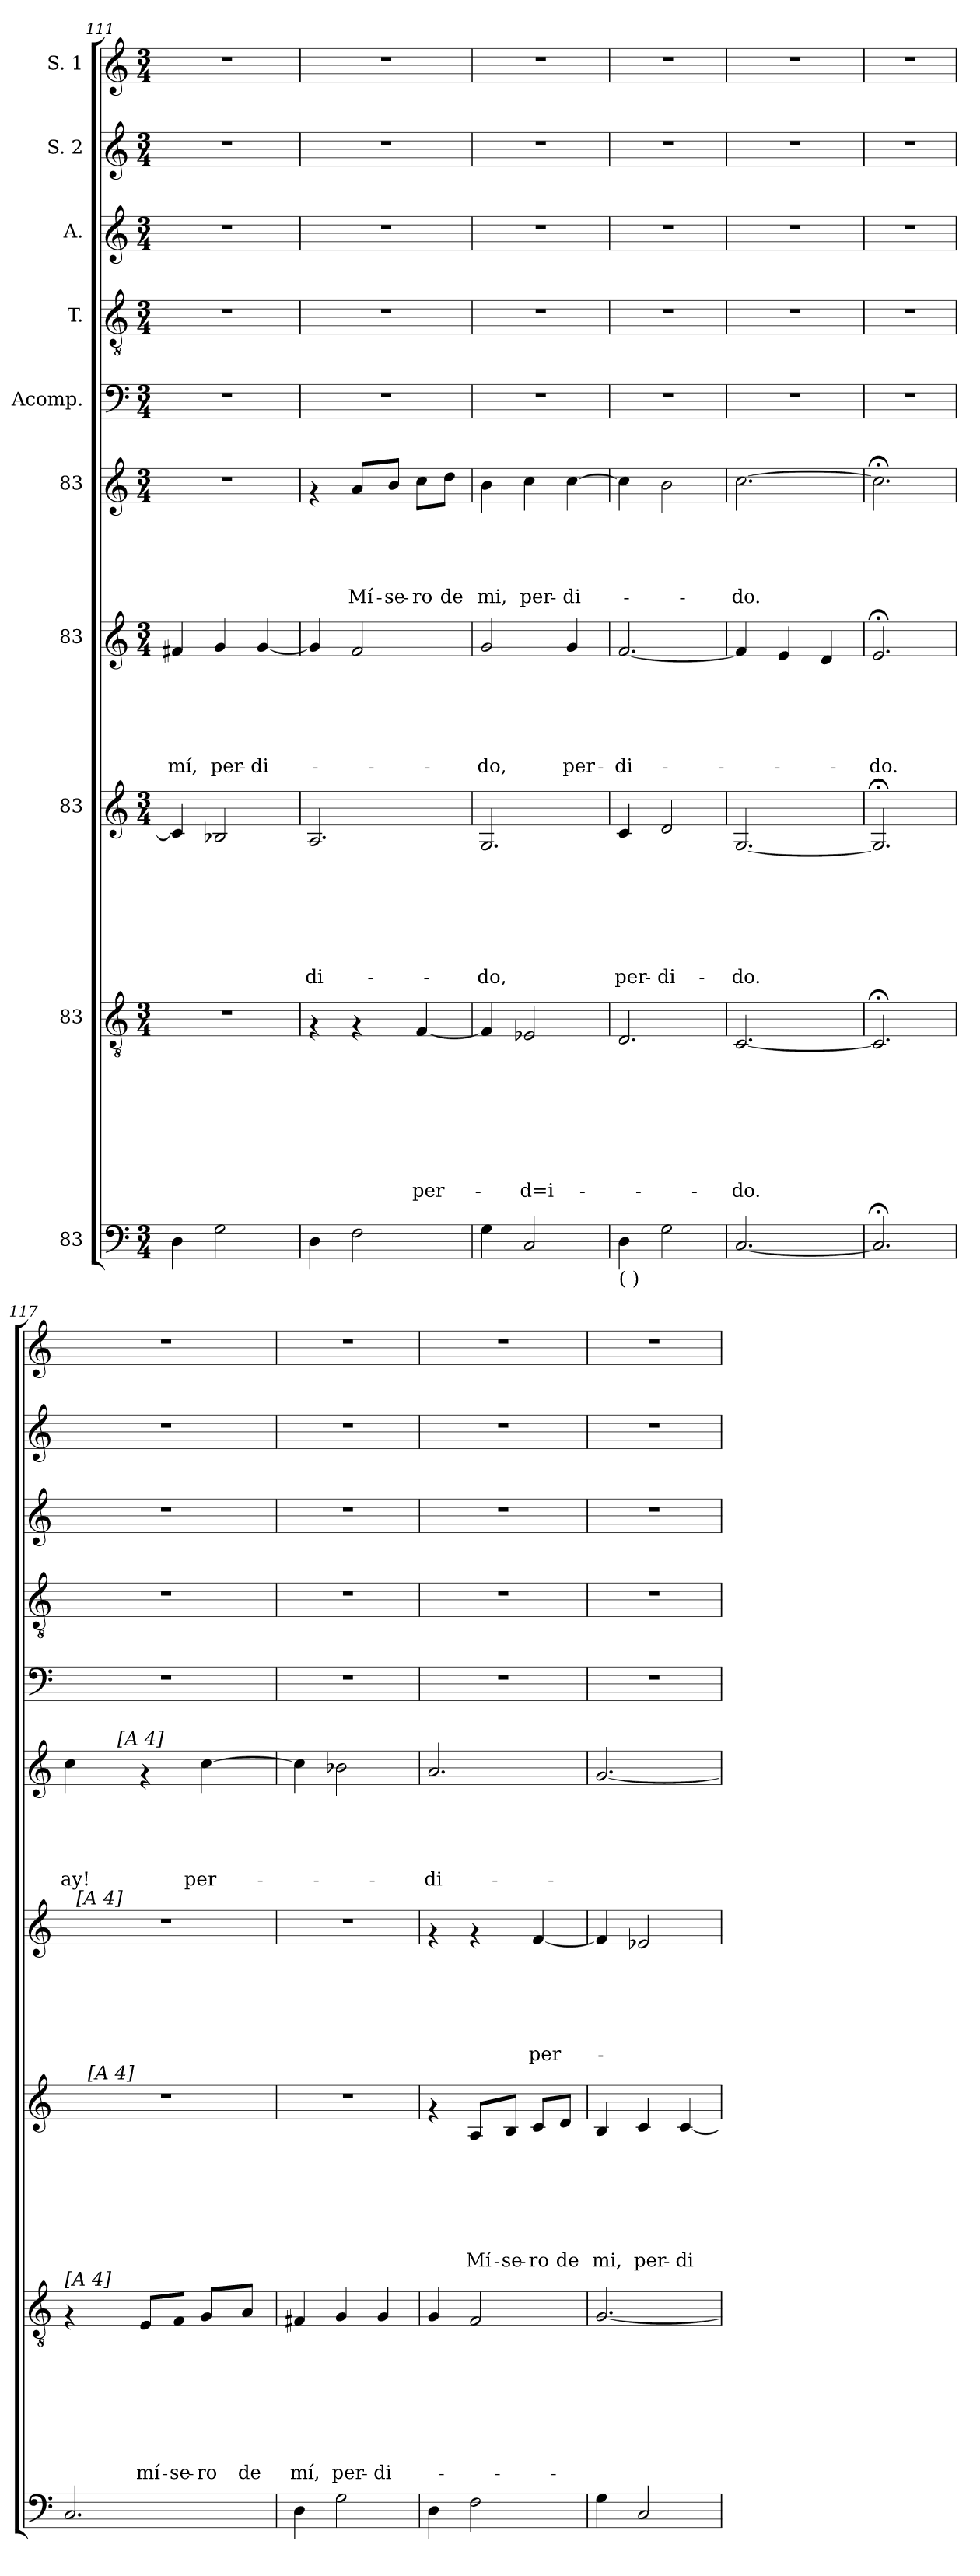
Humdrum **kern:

**kern	**kern	**text	**text	**text	**text	**text	**text	**text	**text	**kern	**text	**text	**text	**text	**text	**text	**text	**kern	**text	**text	**text	**text	**text	**text	**kern	**text	**text	**text	**text	**text	**kern	**kern	**kern	**kern	**kern
*part10	*part9	*part9	*part9	*part9	*part9	*part9	*part9	*part9	*part9	*part8	*part8	*part8	*part8	*part8	*part8	*part8	*part8	*part7	*part7	*part7	*part7	*part7	*part7	*part7	*part6	*part6	*part6	*part6	*part6	*part6	*part5	*part4	*part3	*part2	*part1
*staff10	*staff9	*staff9	*staff9	*staff9	*staff9	*staff9	*staff9	*staff9	*staff9	*staff8	*staff8	*staff8	*staff8	*staff8	*staff8	*staff8	*staff8	*staff7	*staff7	*staff7	*staff7	*staff7	*staff7	*staff7	*staff6	*staff6	*staff6	*staff6	*staff6	*staff6	*staff5	*staff4	*staff3	*staff2	*staff1
*I"83	*I"83	*	*	*	*	*	*	*	*	*I"83	*	*	*	*	*	*	*	*I"83	*	*	*	*	*	*	*I"83	*	*	*	*	*	*I"Acomp.	*I"T.	*I"A.	*I"S. 2	*I"S. 1
*clefF4	*clefGv2	*	*	*	*	*	*	*	*	*clefG2	*	*	*	*	*	*	*	*clefG2	*	*	*	*	*	*	*clefG2	*	*	*	*	*	*clefF4	*clefGv2	*clefG2	*clefG2	*clefG2
*k[]	*k[]	*	*	*	*	*	*	*	*	*k[]	*	*	*	*	*	*	*	*k[]	*	*	*	*	*	*	*k[]	*	*	*	*	*	*k[]	*k[]	*k[]	*k[]	*k[]
*C:	*C:	*	*	*	*	*	*	*	*	*C:	*	*	*	*	*	*	*	*C:	*	*	*	*	*	*	*C:	*	*	*	*	*	*C:	*C:	*C:	*C:	*C:
*M3/4	*M3/4	*	*	*	*	*	*	*	*	*M3/4	*	*	*	*	*	*	*	*M3/4	*	*	*	*	*	*	*M3/4	*	*	*	*	*	*M3/4	*M3/4	*M3/4	*M3/4	*M3/4
=111	=111	=111	=111	=111	=111	=111	=111	=111	=111	=111	=111	=111	=111	=111	=111	=111	=111	=111	=111	=111	=111	=111	=111	=111	=111	=111	=111	=111	=111	=111	=111	=111	=111	=111	=111
!	!	!	!	!	!	!	!	!	!	!	!	!	!	!	!	!	!	!	!	!	!	!	!	!LO:LY:b	!	!	!	!	!	!	!	!	!	!	!
4D\	2.r	.	.	.	.	.	.	.	.	4c/]	.	.	.	.	.	.	.	4f#X/	.	.	.	.	.	mí,	2.r	.	.	.	.	.	2.r	2.r	2.r	2.r	2.r
!	!	!	!	!	!	!	!	!	!	!	!	!	!	!	!	!	!	!	!	!	!	!	!	!LO:LY:b	!	!	!	!	!	!	!	!	!	!	!
2G\	.	.	.	.	.	.	.	.	.	2B-X/	.	.	.	.	.	.	.	4g/	.	.	.	.	.	per-	.	.	.	.	.	.	.	.	.	.	.
!	!	!	!	!	!	!	!	!	!	!	!	!	!	!	!	!	!	!	!	!	!	!	!	!LO:LY:b	!	!	!	!	!	!	!	!	!	!	!
.	.	.	.	.	.	.	.	.	.	.	.	.	.	.	.	.	.	[>4g/	.	.	.	.	.	-di-	.	.	.	.	.	.	.	.	.	.	.
=112	=112	=112	=112	=112	=112	=112	=112	=112	=112	=112	=112	=112	=112	=112	=112	=112	=112	=112	=112	=112	=112	=112	=112	=112	=112	=112	=112	=112	=112	=112	=112	=112	=112	=112	=112
!	!	!	!	!	!	!	!	!	!	!	!	!	!	!	!	!	!LO:LY:b	!	!	!	!	!	!	!	!	!	!	!	!	!	!	!	!	!	!
4D\	4rF	.	.	.	.	.	.	.	.	2.A/	.	.	.	.	.	.	-di-	4g/]	.	.	.	.	.	.	4rf	.	.	.	.	.	2.r	2.r	2.r	2.r	2.r
!	!	!	!	!	!	!	!	!	!	!	!	!	!	!	!	!	!	!	!	!	!	!	!	!	!	!	!	!	!	!LO:LY:b	!	!	!	!	!
2F\	4rF	.	.	.	.	.	.	.	.	.	.	.	.	.	.	.	.	2f/	.	.	.	.	.	.	8a/L	.	.	.	.	Mí-	.	.	.	.	.
!	!	!	!	!	!	!	!	!	!	!	!	!	!	!	!	!	!	!	!	!	!	!	!	!	!	!	!	!	!	!LO:LY:b	!	!	!	!	!
.	.	.	.	.	.	.	.	.	.	.	.	.	.	.	.	.	.	.	.	.	.	.	.	.	8b/J	.	.	.	.	-se-	.	.	.	.	.
!	!	!	!	!	!	!	!	!	!LO:LY:b	!	!	!	!	!	!	!	!	!	!	!	!	!	!	!	!	!	!	!	!	!LO:LY:b	!	!	!	!	!
.	[>4F/	.	.	.	.	.	.	.	per-	.	.	.	.	.	.	.	.	.	.	.	.	.	.	.	8cc\L	.	.	.	.	-ro	.	.	.	.	.
!	!	!	!	!	!	!	!	!	!	!	!	!	!	!	!	!	!	!	!	!	!	!	!	!	!	!	!	!	!	!LO:LY:b	!	!	!	!	!
.	.	.	.	.	.	.	.	.	.	.	.	.	.	.	.	.	.	.	.	.	.	.	.	.	8dd\J	.	.	.	.	de	.	.	.	.	.
=113	=113	=113	=113	=113	=113	=113	=113	=113	=113	=113	=113	=113	=113	=113	=113	=113	=113	=113	=113	=113	=113	=113	=113	=113	=113	=113	=113	=113	=113	=113	=113	=113	=113	=113	=113
!	!	!	!	!	!	!	!	!	!	!	!	!	!	!	!	!	!LO:LY:b	!	!	!	!	!	!	!LO:LY:b	!	!	!	!	!	!LO:LY:b	!	!	!	!	!
4G\	4F/]	.	.	.	.	.	.	.	.	2.G/	.	.	.	.	.	.	-do,	2g/	.	.	.	.	.	-do,	4b\	.	.	.	.	mi,	2.r	2.r	2.r	2.r	2.r
!	!	!	!	!	!	!	!	!	!LO:LY:b	!	!	!	!	!	!	!	!	!	!	!	!	!	!	!	!	!	!	!	!	!LO:LY:b	!	!	!	!	!
2C/	2E-X/	.	.	.	.	.	.	.	-d=i-	.	.	.	.	.	.	.	.	.	.	.	.	.	.	.	4cc\	.	.	.	.	per-	.	.	.	.	.
!	!	!	!	!	!	!	!	!	!	!	!	!	!	!	!	!	!	!	!	!	!	!	!	!LO:LY:b	!	!	!	!	!	!LO:LY:b	!	!	!	!	!
.	.	.	.	.	.	.	.	.	.	.	.	.	.	.	.	.	.	4g/	.	.	.	.	.	per-	[>4cc\	.	.	.	.	-di-	.	.	.	.	.
=114	=114	=114	=114	=114	=114	=114	=114	=114	=114	=114	=114	=114	=114	=114	=114	=114	=114	=114	=114	=114	=114	=114	=114	=114	=114	=114	=114	=114	=114	=114	=114	=114	=114	=114	=114
!LO:TX:b:t=( )	!	!	!	!	!	!	!	!	!	!	!	!	!	!	!	!	!	!	!	!	!	!	!	!	!	!	!	!	!	!	!	!	!	!	!
!	!	!	!	!	!	!	!	!	!	!	!	!	!	!	!	!	!LO:LY:b	!	!	!	!	!	!	!LO:LY:b	!	!	!	!	!	!	!	!	!	!	!
4D\	2.D/	.	.	.	.	.	.	.	.	4c/	.	.	.	.	.	.	per-	[>2.f/	.	.	.	.	.	-di-	4cc\]	.	.	.	.	.	2.r	2.r	2.r	2.r	2.r
!	!	!	!	!	!	!	!	!	!	!	!	!	!	!	!	!	!LO:LY:b	!	!	!	!	!	!	!	!	!	!	!	!	!	!	!	!	!	!
2G\	.	.	.	.	.	.	.	.	.	2d/	.	.	.	.	.	.	-di-	.	.	.	.	.	.	.	2b\	.	.	.	.	.	.	.	.	.	.
=115	=115	=115	=115	=115	=115	=115	=115	=115	=115	=115	=115	=115	=115	=115	=115	=115	=115	=115	=115	=115	=115	=115	=115	=115	=115	=115	=115	=115	=115	=115	=115	=115	=115	=115	=115
!	!	!	!	!	!	!	!	!	!LO:LY:b	!	!	!	!	!	!	!	!LO:LY:b	!	!	!	!	!	!	!	!	!	!	!	!	!LO:LY:b	!	!	!	!	!
[>2.C/	[>2.C/	.	.	.	.	.	.	.	-do.	[>2.G/	.	.	.	.	.	.	-do.	4f/]	.	.	.	.	.	.	[>2.cc\	.	.	.	.	-do.	2.r	2.r	2.r	2.r	2.r
.	.	.	.	.	.	.	.	.	.	.	.	.	.	.	.	.	.	4e/	.	.	.	.	.	.	.	.	.	.	.	.	.	.	.	.	.
.	.	.	.	.	.	.	.	.	.	.	.	.	.	.	.	.	.	4d/	.	.	.	.	.	.	.	.	.	.	.	.	.	.	.	.	.
=116	=116	=116	=116	=116	=116	=116	=116	=116	=116	=116	=116	=116	=116	=116	=116	=116	=116	=116	=116	=116	=116	=116	=116	=116	=116	=116	=116	=116	=116	=116	=116	=116	=116	=116	=116
!	!	!	!	!	!	!	!	!	!	!	!	!	!	!	!	!	!	!	!	!	!	!	!	!LO:LY:b	!	!	!	!	!	!	!	!	!	!	!
2.C;</]	2.C;</]	.	.	.	.	.	.	.	.	2.G;</]	.	.	.	.	.	.	.	2.e;</	.	.	.	.	.	-do.	2.cc;<\]	.	.	.	.	.	2.r	2.r	2.r	2.r	2.r
!!LO:LB:g=z
=117	=117	=117	=117	=117	=117	=117	=117	=117	=117	=117	=117	=117	=117	=117	=117	=117	=117	=117	=117	=117	=117	=117	=117	=117	=117	=117	=117	=117	=117	=117	=117	=117	=117	=117	=117
!	!LO:TX:a:B:t=[A 4]	!	!	!	!	!	!	!	!	!	!	!	!	!	!	!	!	!	!	!	!	!	!	!	!	!	!	!	!	!	!	!	!	!	!
!	!	!	!	!	!	!	!	!	!	!	!	!	!	!	!	!	!	!	!	!	!	!	!	!	!	!	!	!	!	!LO:LY:b	!	!	!	!	!
*	*	*	*	*	*	*	*	*	*	*^	*	*	*	*	*	*	*	*^	*	*	*	*	*	*	*^	*	*	*	*	*	*	*	*	*	*
2.C/	4rF	.	.	.	.	.	.	.	.	2.r	16ryy	.	.	.	.	.	.	.	2.r	32ryy	.	.	.	.	.	.	4cc\	8ryy	.	.	.	.	ay!	2.r	2.r	2.r	2.r	2.r
!	!	!	!	!	!	!	!	!	!	!	!	!	!	!	!	!	!	!	!	!LO:TX:a:B:t=[A 4]	!	!	!	!	!	!	!	!	!	!	!	!	!	!	!	!	!	!
.	.	.	.	.	.	.	.	.	.	.	.	.	.	.	.	.	.	.	.	2ryy	.	.	.	.	.	.	.	.	.	.	.	.	.	.	.	.	.	.
!	!	!	!	!	!	!	!	!	!	!	!LO:TX:a:B:t=[A 4]	!	!	!	!	!	!	!	!	!	!	!	!	!	!	!	!	!	!	!	!	!	!	!	!	!	!	!
.	.	.	.	.	.	.	.	.	.	.	2ryy	.	.	.	.	.	.	.	.	.	.	.	.	.	.	.	.	.	.	.	.	.	.	.	.	.	.	.
.	.	.	.	.	.	.	.	.	.	.	.	.	.	.	.	.	.	.	.	.	.	.	.	.	.	.	.	32ryy	.	.	.	.	.	.	.	.	.	.
!	!	!	!	!	!	!	!	!	!	!	!	!	!	!	!	!	!	!	!	!	!	!	!	!	!	!	!	!LO:TX:a:B:t=[A 4]	!	!	!	!	!	!	!	!	!	!
.	.	.	.	.	.	.	.	.	.	.	.	.	.	.	.	.	.	.	.	.	.	.	.	.	.	.	.	2ryy	.	.	.	.	.	.	.	.	.	.
!	!	!	!	!	!	!	!	!	!LO:LY:b	!	!	!	!	!	!	!	!	!	!	!	!	!	!	!	!	!	!	!	!	!	!	!	!	!	!	!	!	!
.	8E/L	.	.	.	.	.	.	.	mí-	.	.	.	.	.	.	.	.	.	.	.	.	.	.	.	.	.	4rf	.	.	.	.	.	.	.	.	.	.	.
!	!	!	!	!	!	!	!	!	!LO:LY:b	!	!	!	!	!	!	!	!	!	!	!	!	!	!	!	!	!	!	!	!	!	!	!	!	!	!	!	!	!
.	8F/J	.	.	.	.	.	.	.	-se-	.	.	.	.	.	.	.	.	.	.	.	.	.	.	.	.	.	.	.	.	.	.	.	.	.	.	.	.	.
!	!	!	!	!	!	!	!	!	!LO:LY:b	!	!	!	!	!	!	!	!	!	!	!	!	!	!	!	!	!	!	!	!	!	!	!	!LO:LY:b	!	!	!	!	!
.	8G/L	.	.	.	.	.	.	.	-ro	.	.	.	.	.	.	.	.	.	.	.	.	.	.	.	.	.	[>4cc\	.	.	.	.	.	per-	.	.	.	.	.
.	.	.	.	.	.	.	.	.	.	.	.	.	.	.	.	.	.	.	.	8..ryy	.	.	.	.	.	.	.	.	.	.	.	.	.	.	.	.	.	.
.	.	.	.	.	.	.	.	.	.	.	8.ryy	.	.	.	.	.	.	.	.	.	.	.	.	.	.	.	.	.	.	.	.	.	.	.	.	.	.	.
!	!	!	!	!	!	!	!	!	!LO:LY:b	!	!	!	!	!	!	!	!	!	!	!	!	!	!	!	!	!	!	!	!	!	!	!	!	!	!	!	!	!
.	8A/J	.	.	.	.	.	.	.	de	.	.	.	.	.	.	.	.	.	.	.	.	.	.	.	.	.	.	.	.	.	.	.	.	.	.	.	.	.
.	.	.	.	.	.	.	.	.	.	.	.	.	.	.	.	.	.	.	.	.	.	.	.	.	.	.	.	16.ryy	.	.	.	.	.	.	.	.	.	.
=118	=118	=118	=118	=118	=118	=118	=118	=118	=118	=118	=118	=118	=118	=118	=118	=118	=118	=118	=118	=118	=118	=118	=118	=118	=118	=118	=118	=118	=118	=118	=118	=118	=118	=118	=118	=118	=118	=118
!	!	!	!	!	!	!	!	!	!LO:LY:b	!	!	!	!	!	!	!	!	!	!	!	!	!	!	!	!	!	!	!	!	!	!	!	!	!	!	!	!	!
*	*	*	*	*	*	*	*	*	*	*v	*v	*	*	*	*	*	*	*	*	*	*	*	*	*	*	*	*v	*v	*	*	*	*	*	*	*	*	*	*
*	*	*	*	*	*	*	*	*	*	*	*	*	*	*	*	*	*	*v	*v	*	*	*	*	*	*	*	*	*	*	*	*	*	*	*	*	*
4D\	4F#X/	.	.	.	.	.	.	.	mí,	2.r	.	.	.	.	.	.	.	2.r	.	.	.	.	.	.	4cc\]	.	.	.	.	.	2.r	2.r	2.r	2.r	2.r
!	!	!	!	!	!	!	!	!	!LO:LY:b	!	!	!	!	!	!	!	!	!	!	!	!	!	!	!	!	!	!	!	!	!	!	!	!	!	!
2G\	4G/	.	.	.	.	.	.	.	per-	.	.	.	.	.	.	.	.	.	.	.	.	.	.	.	2b-X\	.	.	.	.	.	.	.	.	.	.
!	!	!	!	!	!	!	!	!	!LO:LY:b	!	!	!	!	!	!	!	!	!	!	!	!	!	!	!	!	!	!	!	!	!	!	!	!	!	!
.	4G/	.	.	.	.	.	.	.	-di-	.	.	.	.	.	.	.	.	.	.	.	.	.	.	.	.	.	.	.	.	.	.	.	.	.	.
=119	=119	=119	=119	=119	=119	=119	=119	=119	=119	=119	=119	=119	=119	=119	=119	=119	=119	=119	=119	=119	=119	=119	=119	=119	=119	=119	=119	=119	=119	=119	=119	=119	=119	=119	=119
!	!	!	!	!	!	!	!	!	!	!	!	!	!	!	!	!	!	!	!	!	!	!	!	!	!	!	!	!	!	!LO:LY:b	!	!	!	!	!
4D\	4G/	.	.	.	.	.	.	.	.	4rf	.	.	.	.	.	.	.	4rf	.	.	.	.	.	.	2.a/	.	.	.	.	-di-	2.r	2.r	2.r	2.r	2.r
!	!	!	!	!	!	!	!	!	!	!	!	!	!	!	!	!	!LO:LY:b	!	!	!	!	!	!	!	!	!	!	!	!	!	!	!	!	!	!
2F\	2F/	.	.	.	.	.	.	.	.	8A/L	.	.	.	.	.	.	Mí-	4rf	.	.	.	.	.	.	.	.	.	.	.	.	.	.	.	.	.
!	!	!	!	!	!	!	!	!	!	!	!	!	!	!	!	!	!LO:LY:b	!	!	!	!	!	!	!	!	!	!	!	!	!	!	!	!	!	!
.	.	.	.	.	.	.	.	.	.	8B/J	.	.	.	.	.	.	-se-	.	.	.	.	.	.	.	.	.	.	.	.	.	.	.	.	.	.
!	!	!	!	!	!	!	!	!	!	!	!	!	!	!	!	!	!LO:LY:b	!	!	!	!	!	!	!LO:LY:b	!	!	!	!	!	!	!	!	!	!	!
.	.	.	.	.	.	.	.	.	.	8c/L	.	.	.	.	.	.	-ro	[>4f/	.	.	.	.	.	per-	.	.	.	.	.	.	.	.	.	.	.
!	!	!	!	!	!	!	!	!	!	!	!	!	!	!	!	!	!LO:LY:b	!	!	!	!	!	!	!	!	!	!	!	!	!	!	!	!	!	!
.	.	.	.	.	.	.	.	.	.	8d/J	.	.	.	.	.	.	de	.	.	.	.	.	.	.	.	.	.	.	.	.	.	.	.	.	.
=120	=120	=120	=120	=120	=120	=120	=120	=120	=120	=120	=120	=120	=120	=120	=120	=120	=120	=120	=120	=120	=120	=120	=120	=120	=120	=120	=120	=120	=120	=120	=120	=120	=120	=120	=120
!	!	!	!	!	!	!	!	!	!	!	!	!	!	!	!	!	!LO:LY:b	!	!	!	!	!	!	!	!	!	!	!	!	!	!	!	!	!	!
4G\	[>2.G/	.	.	.	.	.	.	.	.	4B/	.	.	.	.	.	.	mi,	4f/]	.	.	.	.	.	.	[>2.g/	.	.	.	.	.	2.r	2.r	2.r	2.r	2.r
!	!	!	!	!	!	!	!	!	!	!	!	!	!	!	!	!	!LO:LY:b	!	!	!	!	!	!	!	!	!	!	!	!	!	!	!	!	!	!
2C/	.	.	.	.	.	.	.	.	.	4c/	.	.	.	.	.	.	per-	2e-X/	.	.	.	.	.	.	.	.	.	.	.	.	.	.	.	.	.
!	!	!	!	!	!	!	!	!	!	!	!	!	!	!	!	!	!LO:LY:b	!	!	!	!	!	!	!	!	!	!	!	!	!	!	!	!	!	!
.	.	.	.	.	.	.	.	.	.	[>4c/	.	.	.	.	.	.	-di-	.	.	.	.	.	.	.	.	.	.	.	.	.	.	.	.	.	.
=	=	=	=	=	=	=	=	=	=	=	=	=	=	=	=	=	=	=	=	=	=	=	=	=	=	=	=	=	=	=	=	=	=	=	=
*-	*-	*-	*-	*-	*-	*-	*-	*-	*-	*-	*-	*-	*-	*-	*-	*-	*-	*-	*-	*-	*-	*-	*-	*-	*-	*-	*-	*-	*-	*-	*-	*-	*-	*-	*-
